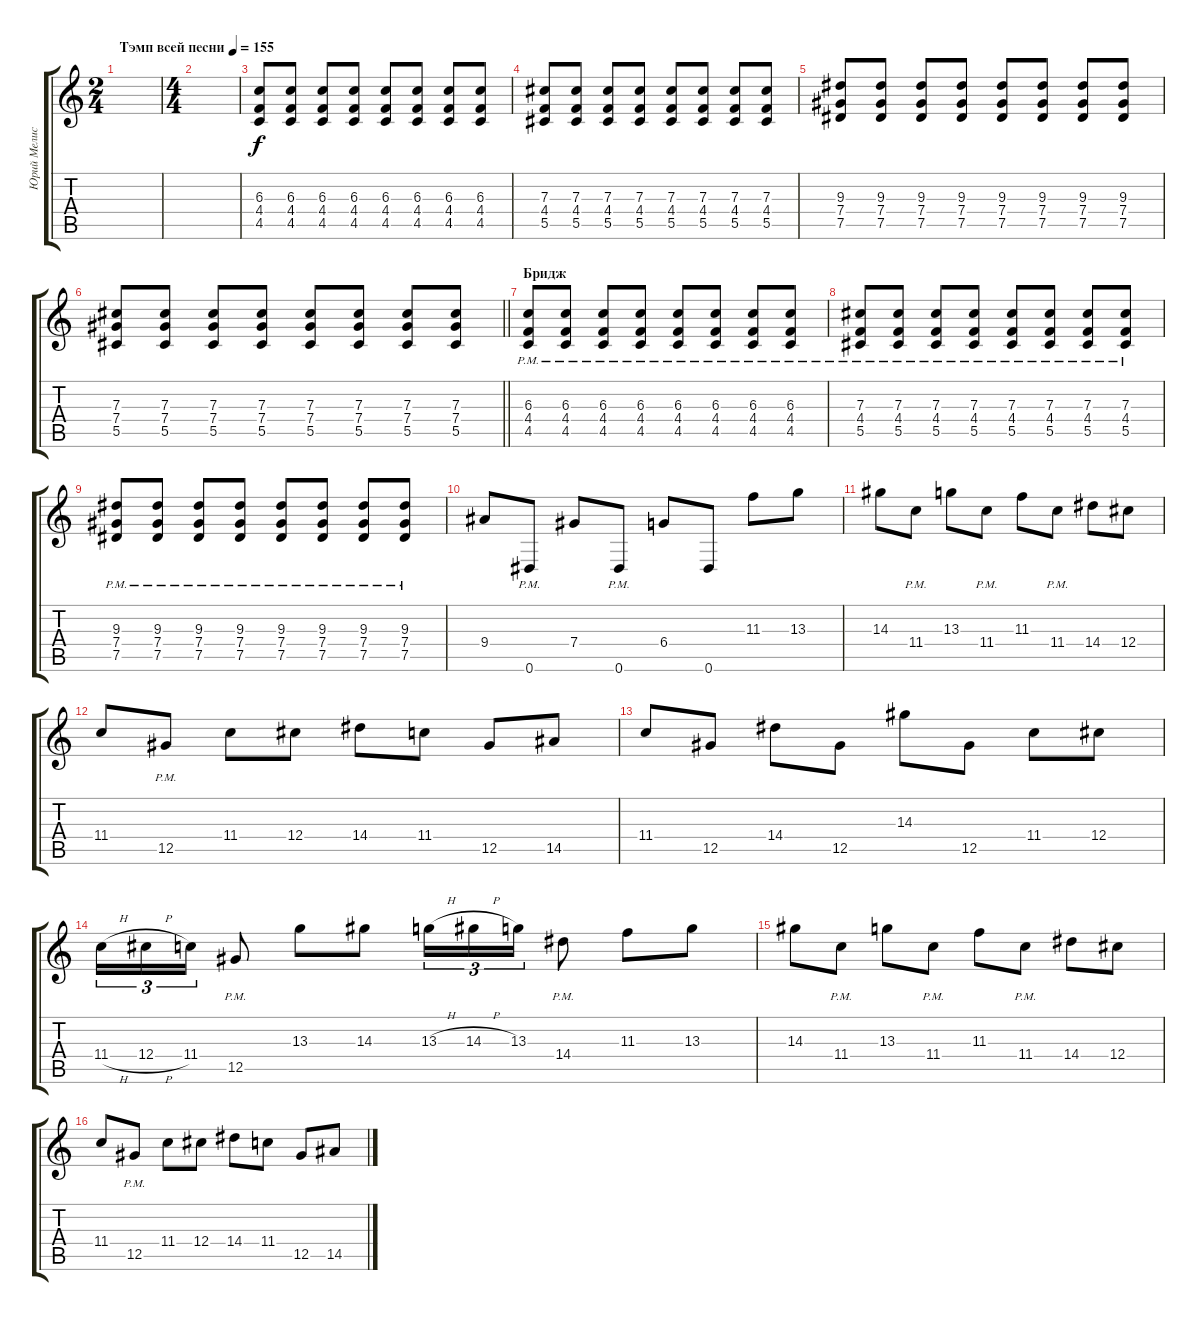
\track ("Юрий Мелисов" "Юрий Мелис") {instrument distortionguitar}
\staff {score tabs}
\tuning (Eb4 Bb3 Gb3 Db3 Ab2 Eb2) {hide}
\ts (2 4)
\tempo (155 "Тэмп всей песни")
\clef g2
\ks c
|
\ts (4 4)
|
(6.3 4.4 4.5).8{volume 12 balance 4 instrument distortionguitar} (6.3 4.4 4.5).8 (6.3 4.4 4.5).8 (6.3 4.4 4.5).8 (6.3 4.4 4.5).8 (6.3 4.4 4.5).8 (6.3 4.4 4.5).8 (6.3 4.4 4.5).8 |
(7.3 4.4 5.5).8 (7.3 4.4 5.5).8 (7.3 4.4 5.5).8 (7.3 4.4 5.5).8 (7.3 4.4 5.5).8 (7.3 4.4 5.5).8 (7.3 4.4 5.5).8 (7.3 4.4 5.5).8 |
(9.3 7.4 7.5).8 (9.3 7.4 7.5).8 (9.3 7.4 7.5).8 (9.3 7.4 7.5).8 (9.3 7.4 7.5).8 (9.3 7.4 7.5).8 (9.3 7.4 7.5).8 (9.3 7.4 7.5).8 |
\barLineRight lightlight
(7.3 7.4 5.5).8 (7.3 7.4 5.5).8 (7.3 7.4 5.5).8 (7.3 7.4 5.5).8 (7.3 7.4 5.5).8 (7.3 7.4 5.5).8 (7.3 7.4 5.5).8 (7.3 7.4 5.5).8 |
\section ("" "Бридж")
(6.3{pm} 4.4{pm} 4.5{pm}).8{volume 12 balance 4 instrument distortionguitar} (6.3{pm} 4.4{pm} 4.5{pm}).8 (6.3{pm} 4.4{pm} 4.5{pm}).8 (6.3{pm} 4.4{pm} 4.5{pm}).8 (6.3{pm} 4.4{pm} 4.5{pm}).8 (6.3{pm} 4.4{pm} 4.5{pm}).8 (6.3{pm} 4.4{pm} 4.5{pm}).8 (6.3{pm} 4.4{pm} 4.5{pm}).8 |
(7.3{pm} 4.4{pm} 5.5{pm}).8 (7.3{pm} 4.4{pm} 5.5{pm}).8 (7.3{pm} 4.4{pm} 5.5{pm}).8 (7.3{pm} 4.4{pm} 5.5{pm}).8 (7.3{pm} 4.4{pm} 5.5{pm}).8 (7.3{pm} 4.4{pm} 5.5{pm}).8 (7.3{pm} 4.4{pm} 5.5{pm}).8 (7.3{pm} 4.4{pm} 5.5{pm}).8 |
(9.3{pm} 7.4{pm} 7.5{pm}).8 (9.3{pm} 7.4{pm} 7.5{pm}).8 (9.3{pm} 7.4{pm} 7.5{pm}).8 (9.3{pm} 7.4{pm} 7.5{pm}).8 (9.3{pm} 7.4{pm} 7.5{pm}).8 (9.3{pm} 7.4{pm} 7.5{pm}).8 (9.3{pm} 7.4{pm} 7.5{pm}).8 (9.3{pm} 7.4{pm} 7.5{pm}).8 |
9.4.8 0.6{pm}.8 7.4.8 0.6{pm}.8 6.4.8 0.6.8 11.3.8{balance 8} 13.3.8 |
14.3.8 11.4{pm}.8 13.3.8 11.4{pm}.8 11.3.8 11.4{pm}.8 14.4.8 12.4.8 |
11.4.8 12.5{pm}.8 11.4.8 12.4.8 14.4.8 11.4.8 12.5.8 14.5.8 |
11.4.8 12.5.8 14.4.8 12.5.8 14.3.8 12.5.8 11.4.8 12.4.8 |
11.4{h}.16{tu (3 2)} 12.4{h}.16{tu (3 2)} 11.4.16{tu (3 2)} 12.5{pm}.8 13.3.8 14.3.8 13.3{h}.16{tu (3 2)} 14.3{h}.16{tu (3 2)} 13.3.16{tu (3 2)} 14.4{pm}.8 11.3.8 13.3.8 |
14.3.8 11.4{pm}.8 13.3.8 11.4{pm}.8 11.3.8 11.4{pm}.8 14.4.8 12.4.8 |
11.4.8 12.5{pm}.8 11.4.8 12.4.8 14.4.8 11.4.8 12.5.8 14.5.8
